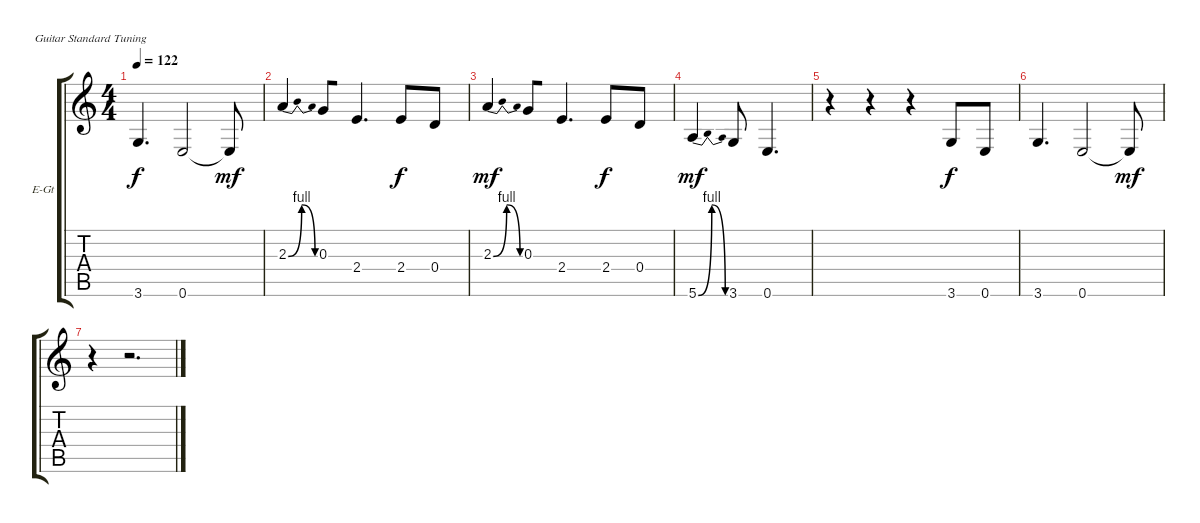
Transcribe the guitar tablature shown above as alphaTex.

\bracketExtendMode groupsimilarinstruments
\firstSystemTrackNameOrientation horizontal
\otherSystemsTrackNameOrientation horizontal
\track ("Gitara" "E-Gt") {instrument distortionguitar}
\staff {score tabs}
\tuning (E4 B3 G3 D3 A2 E2)
\ts (4 4)
\tempo 122
\clef g2
\ks c
3.6.4{d dy f} 0.6.2 0.6{t}.8{dy mf} |
2.3{be (bendrelease 0 0 10.2 4 20.4 4 30 0)}.4{beam merge} 0.3.8{beam merge} 2.4.4{d beam merge} 2.4.8{dy f} 0.4.8 |
2.3{be (bendrelease 0 0 10.2 4 20.4 4 30 0)}.4{dy mf beam merge} 0.3.8{beam merge} 2.4.4{d beam merge} 2.4.8{dy f} 0.4.8 |
5.6{be (bendrelease 0 0 10.2 4 20.4 4 30 0)}.4{dy mf} 3.6.8 0.6.4{d} |
r.4 r.4 r.4 3.6.8{dy f} 0.6.8 |
3.6.4{d} 0.6.2 0.6{t}.8{dy mf} |
r.4 r.2{d}
